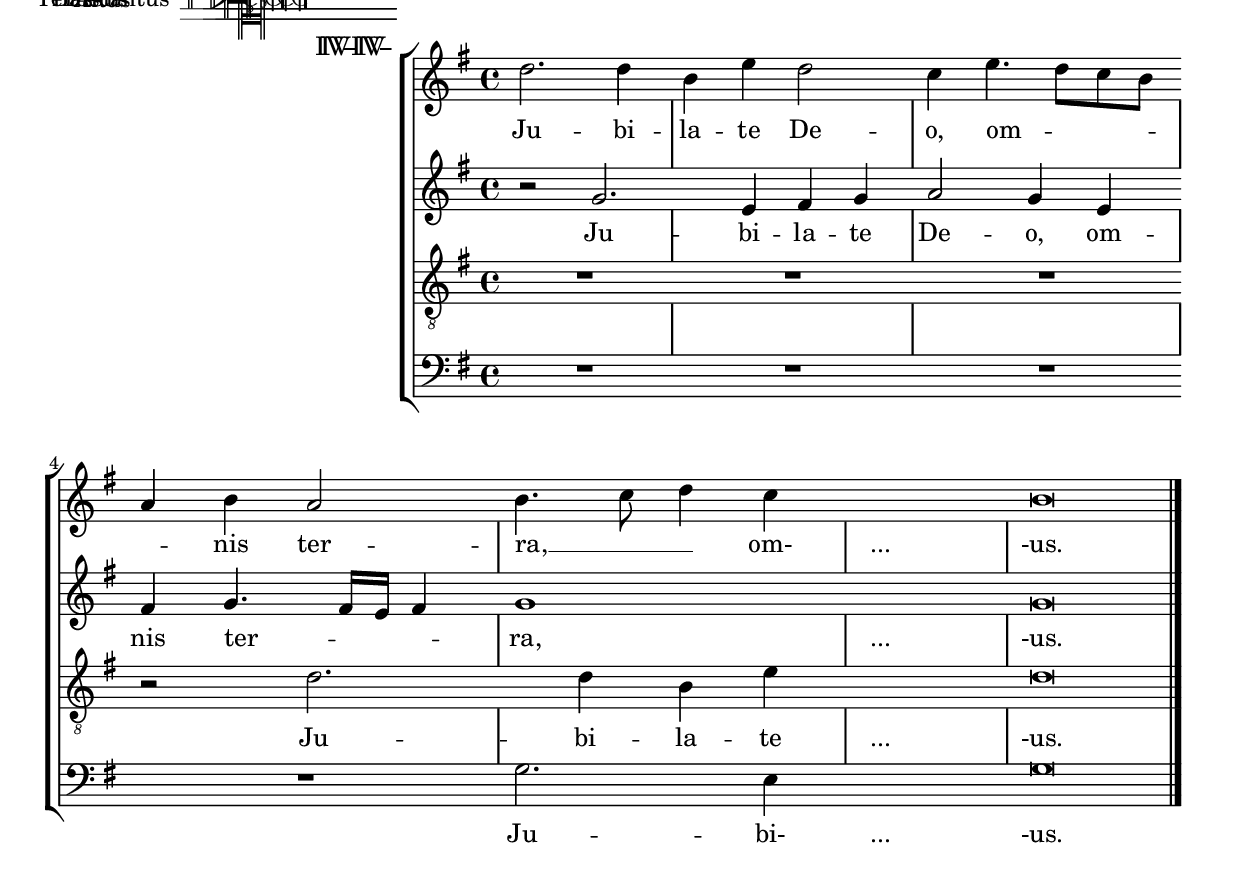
%% Do not edit this file; it is auto-generated from input/new
%% This file is in the public domain.
\version "2.11.62"
\header {
  texidoces = "
Los «incipit» se pueden escribir utilizando el grob del nombre del
instruemento, pero manteniendo independientes las definiciones del
nombre del instrumento y del incipit."
 
 doctitlees = "Incipit"

  lsrtags = "staff-notation,ancient-notation"
  texidoc = "Incipits can be added using the instrument name grob, but
keeping separate the instrument name definition and the incipit definition."
  doctitle = "Incipit"
} % begin verbatim


incipit =
#(define-music-function (parser location incipit-music) (ly:music?)
  #{
    \once \override Staff.InstrumentName #'self-alignment-X = #RIGHT
    \once \override Staff.InstrumentName #'self-alignment-Y = #UP
    \once \override Staff.InstrumentName #'Y-offset = #4
    \once \override Staff.InstrumentName #'padding = #0.3
    \once \override Staff.InstrumentName #'stencil = 
    #(lambda (grob)
       (let* ((instrument-name (ly:grob-property grob 'long-text))
              (layout (ly:output-def-clone (ly:grob-layout grob)))
              (music (make-music 'SequentialMusic
                      'elements (list (make-music 'ContextSpeccedMusic
                                        'context-type 'MensuralStaff
                                        'element (make-music 'PropertySet
                                                   'symbol 'instrumentName
                                                   'value instrument-name))
                                      $incipit-music)))
              (score (ly:make-score music))
              (mm (ly:output-def-lookup layout 'mm))
              (indent (ly:output-def-lookup layout 'indent))
              (width (ly:output-def-lookup layout 'incipit-width))
              (incipit-width (if (number? width)
                                 (* width mm)
                                 (* indent 0.5))))
         (ly:output-def-set-variable! layout 'indent (- indent incipit-width))
         (ly:output-def-set-variable! layout 'line-width indent)
         (ly:output-def-set-variable! layout 'ragged-right #f)
         (ly:output-def-set-variable! layout 'ragged-last #f)
         (ly:output-def-set-variable! layout 'system-count 1)
         (ly:score-add-output-def! score layout)
         (set! (ly:grob-property grob 'long-text)
               (markup #:score score))
         (ly:system-start-text::print grob)))
  #})

%%%%%%%%%%%%%%%%%%%%%%%%%

global = {
  \set Score.skipBars = ##t
  \key g \major
  \time 4/4
  
  %make the staff lines invisible on staves
  \override Staff.BarLine #'transparent = ##t
  % the actual music
  \skip 1*8

  % let finis bar go through all staves
  \override Staff.BarLine #'transparent = ##f

  % finis bar
  \bar "|."
}

discantusIncipit = <<
  \new MensuralVoice = "discantusIncipit" <<
    \repeat unfold 9 { s1 \noBreak }
    {
      \clef "neomensural-c1"
      \key f \major
      \time 2/2
      c''1.
    }
  >>
  \new Lyrics \lyricsto discantusIncipit { IV- }
>>

discantusNotes = {
  \transpose c' c'' {
    \clef "treble"
    d'2. d'4 |
    b e' d'2 |
    c'4 e'4.( d'8 c' b |
    a4) b a2 |
    b4.( c'8 d'4) c'4 |
    \once \override NoteHead #'transparent = ##t
    c'1 |
    b\breve |
  }
}

discantusLyrics = \lyricmode {
  Ju -- bi -- |
  la -- te De -- |
  o, om --
  nis ter -- |
  ra, __ om- |
  "..." |
  -us. |
}

altusIncipit = <<
  \new MensuralVoice = "altusIncipit" <<
    \repeat unfold 9 { s1 \noBreak }
    {
      \clef "neomensural-c3"
      \key f \major
      \time 2/2
      r1 f'1.
    }
  >>
  \new Lyrics \lyricsto altusIncipit { IV- }
>>

altusNotes = {
  \transpose c' c'' {
    \clef "treble"
    % two measures
    r2 g2. e4 fis g |
    a2 g4 e |
    fis g4.( fis16 e fis4) |
    g1 |
    \once \override NoteHead #'transparent = ##t
    g1 |
    g\breve |
  }
}

altusLyrics = \lyricmode {
  % two measures
  Ju -- bi -- la -- te |
  De -- o, om -- |
  nis ter -- ra, |
  "..." |
  -us. |
}

tenorIncipit = <<
  \new MensuralVoice = "tenorIncipit" <<
    \repeat unfold 9 { s1 \noBreak }
    {
      \clef "neomensural-c4"
      \key f \major
      \time 2/2
      r\longa
      r\breve
      r1 c'1.
    }
  >>
  \new Lyrics \lyricsto tenorIncipit { IV- }
>>

tenorNotes = {
  \transpose c' c' {
    \once \override Staff.VerticalAxisGroup #'minimum-Y-extent = #'(-6 . 3)
    \clef "treble_8"
    R1 |
    R1 |
    R1 |
    % two measures
    r2 d'2. d'4 b e' |
    \once \override NoteHead #'transparent = ##t
    e'1 |
    d'\breve |
  }
}

tenorLyrics = \lyricmode {
  % two measures
  Ju -- bi -- la -- te |
  "..." |
  -us. 
}

bassusIncipit = <<
  \new MensuralVoice = "bassusIncipit" <<
    \repeat unfold 9 { s1 \noBreak }
    {
      \clef "bass"
      \key f \major
      \time 2/2
      %% incipit
      r\maxima
      f1.
    }
  >>
  \new Lyrics \lyricsto bassusIncipit { IV- }
>>

bassusNotes = {
  \transpose c' c' {
    \clef "bass"
    R1 |
    R1 |
    R1 |
    R1 |
    g2. e4 |
    \once \override NoteHead #'transparent = ##t
    e1 |
    g\breve |
  }
}

bassusLyrics = \lyricmode {
  Ju -- bi- |
  "..." |
  -us.
}

\score {
  <<
    \new StaffGroup = choirStaff <<
      \new Voice = "discantusNotes" <<
        \global
        \set Staff.instrumentName = #"Discantus"
        \incipit \discantusIncipit
        \discantusNotes
      >>
      \new Lyrics = "discantusLyrics" \lyricsto discantusNotes { \discantusLyrics }
      \new Voice = "altusNotes" <<
        \global
        \set Staff.instrumentName = #"Altus"
        \incipit \altusIncipit
        \altusNotes
      >>
      \new Lyrics = "altusLyrics" \lyricsto altusNotes { \altusLyrics }
      \new Voice = "tenorNotes" <<
        \global
        \set Staff.instrumentName = #"Tenor"
        \incipit \tenorIncipit
        \tenorNotes
      >>
      \new Lyrics = "tenorLyrics" \lyricsto tenorNotes { \tenorLyrics }
      \new Voice = "bassusNotes" <<
        \global
        \set Staff.instrumentName = #"Bassus"
        \incipit \bassusIncipit
        \bassusNotes
      >>
    >>
    \new Lyrics = "bassusLyrics" \lyricsto bassusNotes { \bassusLyrics }
    %% Keep the bass lyrics outside of the staff group to avoid bar lines
    %% between the lyrics.
  >>
  \layout {
    \context {
      \Score
      %% no bar lines in staves
      \override BarLine #'transparent = ##t
    }
    %% the next three instructions keep the lyrics between the bar lines
    \context {
      \Lyrics
      \consists "Bar_engraver" 
      \override BarLine #'transparent = ##t
    } 
    \context {
      \StaffGroup
      \consists "Separating_line_group_engraver"
    }
    \context {
      \Voice
      %% no slurs
      \override Slur #'transparent = ##t
      %% Comment in the below "\remove" command to allow line
      %% breaking also at those bar lines where a note overlaps
      %% into the next measure.  The command is commented out in this
      %% short example score, but especially for large scores, you
      %% will typically yield better line breaking and thus improve
      %% overall spacing if you comment in the following command.
      %%\remove "Forbid_line_break_engraver"
    }
    indent = 6\cm
    incipit-width = 4\cm
  }
}
